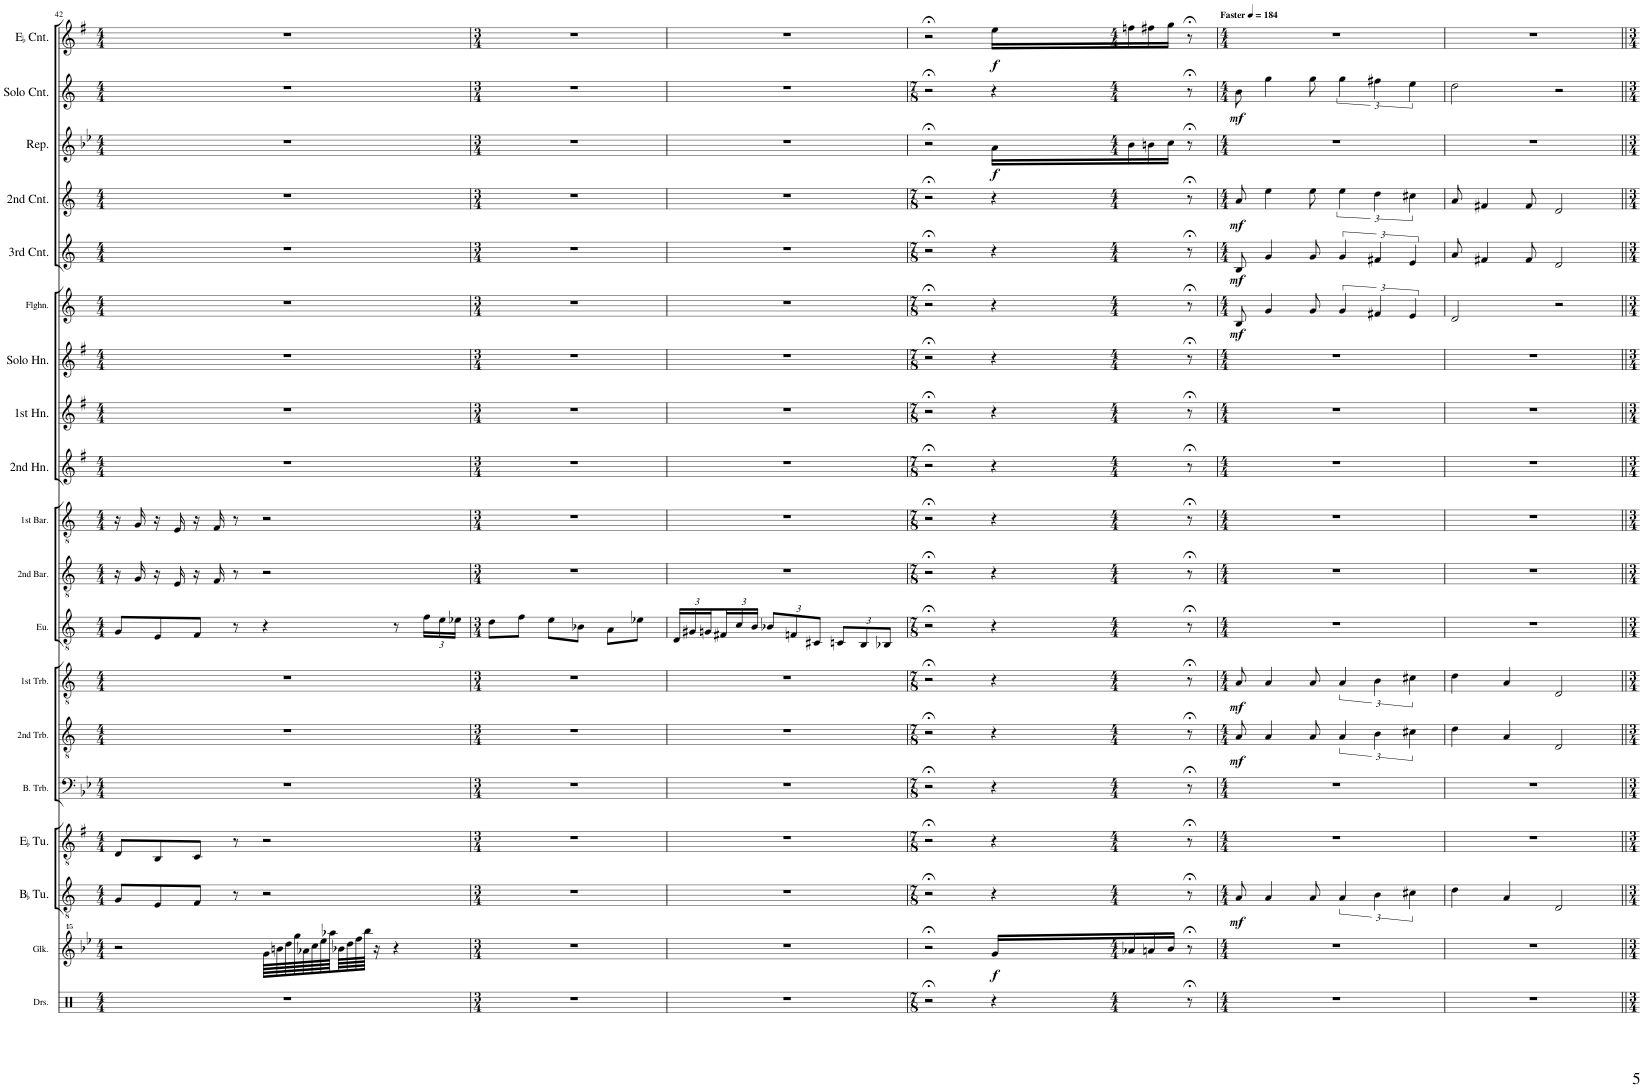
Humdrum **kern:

**kern	**kern	**dynam	**kern	**dynam	**kern	**kern	**kern	**dynam	**kern	**dynam	**kern	**kern	**kern	**kern	**kern	**kern	**kern	**dynam	**kern	**dynam	**kern	**dynam	**kern	**dynam	**kern	**dynam	**kern	**dynam
*part19	*part18	*part18	*part17	*part17	*part16	*part15	*part14	*part14	*part13	*part13	*part12	*part11	*part10	*part9	*part8	*part7	*part6	*part6	*part5	*part5	*part4	*part4	*part3	*part3	*part2	*part2	*part1	*part1
*staff19	*staff18	*staff18	*staff17	*staff17	*staff16	*staff15	*staff14	*staff14	*staff13	*staff13	*staff12	*staff11	*staff10	*staff9	*staff8	*staff7	*staff6	*staff6	*staff5	*staff5	*staff4	*staff4	*staff3	*staff3	*staff2	*staff2	*staff1	*staff1
*I"Drumset	*I"Glockenspiel	*	*I"BaccidentalFlat Tuba	*	*I"EaccidentalFlat Tuba	*I"Bass Trombone	*I"2nd Trombone	*	*I"1st Trombone	*	*I"Euphonium	*I"2nd Baritone	*I"1st Baritone	*I"2nd EaccidentalFlat Horn	*I"1st EaccidentalFlat Horn	*I"Solo EaccidentalFlat Horn	*I"Flugelhorn	*	*I"3rd BaccidentalFlat Cornet	*	*I"2nd BaccidentalFlat Cornet	*	*I"Repiano	*	*I"Solo BaccidentalFlat Cornet	*	*I"EaccidentalFlat Cornet	*
*I'Drs.	*I'Glk.	*	*I'BaccidentalFlat Tu.	*	*I'EaccidentalFlat Tu.	*I'B. Trb.	*I'2nd Trb.	*	*I'1st Trb.	*	*I'Eu.	*I'2nd Bar.	*I'1st Bar.	*I'2nd Hn.	*I'1st Hn.	*I'Solo Hn.	*I'Flghn.	*	*I'3rd Cnt.	*	*I'2nd Cnt.	*	*I'Rep.	*	*I'Solo Cnt.	*	*I'EaccidentalFlat Cnt.	*
!!LO:PB:g=z
*clefX	*clefG^^2	*	*clefGv2	*	*clefGv2	*clefF4	*clefGv2	*	*clefGv2	*	*clefGv2	*clefGv2	*clefGv2	*clefG2	*clefG2	*clefG2	*clefG2	*	*clefG2	*	*clefG2	*	*clefG2	*	*clefG2	*	*clefG2	*
*	*	*	*Trd8c14	*	*Trd5c9	*	*Trd1c2	*	*Trd1c2	*	*Trd1c2	*Trd1c2	*Trd1c2	*Trd5c9	*Trd5c9	*Trd5c9	*Trd1c2	*	*Trd1c2	*	*Trd1c2	*	*Trd1c2	*	*Trd1c2	*	*Trd-2c-3	*
*k[]	*k[b-e-]	*	*k[]	*	*k[f#]	*k[b-e-]	*k[]	*	*k[]	*	*k[]	*k[]	*k[]	*k[f#]	*k[f#]	*k[f#]	*k[]	*	*k[]	*	*k[]	*	*k[b-e-]	*	*k[]	*	*k[f#]	*
*M4/4	*M4/4	*	*M4/4	*	*M4/4	*M4/4	*M4/4	*	*M4/4	*	*M4/4	*M4/4	*M4/4	*M4/4	*M4/4	*M4/4	*M4/4	*	*M4/4	*	*M4/4	*	*M4/4	*	*M4/4	*	*M4/4	*
=42	=42	=42	=42	=42	=42	=42	=42	=42	=42	=42	=42	=42	=42	=42	=42	=42	=42	=42	=42	=42	=42	=42	=42	=42	=42	=42	=42	=42
1r	2r	.	8G/L	.	8D/L	1r	1r	.	1r	.	8G/L	16r	16r	1r	1r	1r	1r	.	1r	.	1r	.	1r	.	1r	.	1r	.
.	.	.	.	.	.	.	.	.	.	.	.	16G/	16G/	.	.	.	.	.	.	.	.	.	.	.	.	.	.	.
.	.	.	8E/	.	8BB/	.	.	.	.	.	8E/	16r	16r	.	.	.	.	.	.	.	.	.	.	.	.	.	.	.
.	.	.	.	.	.	.	.	.	.	.	.	16E/	16E/	.	.	.	.	.	.	.	.	.	.	.	.	.	.	.
.	.	.	8F/J	.	8C/J	.	.	.	.	.	8F/J	16r	16r	.	.	.	.	.	.	.	.	.	.	.	.	.	.	.
.	.	.	.	.	.	.	.	.	.	.	.	16F/	16F/	.	.	.	.	.	.	.	.	.	.	.	.	.	.	.
.	.	.	8r	.	8r	.	.	.	.	.	8r	8r	8r	.	.	.	.	.	.	.	.	.	.	.	.	.	.	.
.	64ggg\LLLL	.	2r	.	2r	.	.	.	.	.	4r	2r	2r	.	.	.	.	.	.	.	.	.	.	.	.	.	.	.
.	64bbbn\	.	.	.	.	.	.	.	.	.	.	.	.	.	.	.	.	.	.	.	.	.	.	.	.	.	.	.
.	64dddd\	.	.	.	.	.	.	.	.	.	.	.	.	.	.	.	.	.	.	.	.	.	.	.	.	.	.	.
.	64gggg\	.	.	.	.	.	.	.	.	.	.	.	.	.	.	.	.	.	.	.	.	.	.	.	.	.	.	.
.	64aaa-X\	.	.	.	.	.	.	.	.	.	.	.	.	.	.	.	.	.	.	.	.	.	.	.	.	.	.	.
.	64cccc\	.	.	.	.	.	.	.	.	.	.	.	.	.	.	.	.	.	.	.	.	.	.	.	.	.	.	.
.	64eeee-\	.	.	.	.	.	.	.	.	.	.	.	.	.	.	.	.	.	.	.	.	.	.	.	.	.	.	.
.	64aaaa-X\	.	.	.	.	.	.	.	.	.	.	.	.	.	.	.	.	.	.	.	.	.	.	.	.	.	.	.
.	64bbb-X\	.	.	.	.	.	.	.	.	.	.	.	.	.	.	.	.	.	.	.	.	.	.	.	.	.	.	.
.	64dddd\	.	.	.	.	.	.	.	.	.	.	.	.	.	.	.	.	.	.	.	.	.	.	.	.	.	.	.
.	64ffff\	.	.	.	.	.	.	.	.	.	.	.	.	.	.	.	.	.	.	.	.	.	.	.	.	.	.	.
.	64bbbb-\JJJJ	.	.	.	.	.	.	.	.	.	.	.	.	.	.	.	.	.	.	.	.	.	.	.	.	.	.	.
.	16r	.	.	.	.	.	.	.	.	.	.	.	.	.	.	.	.	.	.	.	.	.	.	.	.	.	.	.
.	4r	.	.	.	.	.	.	.	.	.	8r	.	.	.	.	.	.	.	.	.	.	.	.	.	.	.	.	.
*	*	*	*	*	*	*	*	*	*	*	*Xbrackettup	*	*	*	*	*	*	*	*	*	*	*	*	*	*	*	*	*
.	.	.	.	.	.	.	.	.	.	.	24f\LL	.	.	.	.	.	.	.	.	.	.	.	.	.	.	.	.	.
.	.	.	.	.	.	.	.	.	.	.	24e\	.	.	.	.	.	.	.	.	.	.	.	.	.	.	.	.	.
.	.	.	.	.	.	.	.	.	.	.	24e-X\JJ	.	.	.	.	.	.	.	.	.	.	.	.	.	.	.	.	.
=43	=43	=43	=43	=43	=43	=43	=43	=43	=43	=43	=43	=43	=43	=43	=43	=43	=43	=43	=43	=43	=43	=43	=43	=43	=43	=43	=43	=43
*M3/4	*M3/4	*	*M3/4	*	*M3/4	*M3/4	*M3/4	*	*M3/4	*	*M3/4	*M3/4	*M3/4	*M3/4	*M3/4	*M3/4	*M3/4	*	*M3/4	*	*M3/4	*	*M3/4	*	*M3/4	*	*M3/4	*
2.r	2.r	.	2.r	.	2.r	2.r	2.r	.	2.r	.	8d\L	2.r	2.r	2.r	2.r	2.r	2.r	.	2.r	.	2.r	.	2.r	.	2.r	.	2.r	.
.	.	.	.	.	.	.	.	.	.	.	8f\J	.	.	.	.	.	.	.	.	.	.	.	.	.	.	.	.	.
.	.	.	.	.	.	.	.	.	.	.	8e\L	.	.	.	.	.	.	.	.	.	.	.	.	.	.	.	.	.
.	.	.	.	.	.	.	.	.	.	.	8B-X\J	.	.	.	.	.	.	.	.	.	.	.	.	.	.	.	.	.
.	.	.	.	.	.	.	.	.	.	.	8A\L	.	.	.	.	.	.	.	.	.	.	.	.	.	.	.	.	.
.	.	.	.	.	.	.	.	.	.	.	8e-X\J	.	.	.	.	.	.	.	.	.	.	.	.	.	.	.	.	.
=44	=44	=44	=44	=44	=44	=44	=44	=44	=44	=44	=44	=44	=44	=44	=44	=44	=44	=44	=44	=44	=44	=44	=44	=44	=44	=44	=44	=44
2.r	2.r	.	2.r	.	2.r	2.r	2.r	.	2.r	.	24D/LL	2.r	2.r	2.r	2.r	2.r	2.r	.	2.r	.	2.r	.	2.r	.	2.r	.	2.r	.
.	.	.	.	.	.	.	.	.	.	.	24G#X/	.	.	.	.	.	.	.	.	.	.	.	.	.	.	.	.	.
.	.	.	.	.	.	.	.	.	.	.	24Gn/	.	.	.	.	.	.	.	.	.	.	.	.	.	.	.	.	.
.	.	.	.	.	.	.	.	.	.	.	24F#X/	.	.	.	.	.	.	.	.	.	.	.	.	.	.	.	.	.
.	.	.	.	.	.	.	.	.	.	.	24c/	.	.	.	.	.	.	.	.	.	.	.	.	.	.	.	.	.
.	.	.	.	.	.	.	.	.	.	.	24B/JJ	.	.	.	.	.	.	.	.	.	.	.	.	.	.	.	.	.
.	.	.	.	.	.	.	.	.	.	.	12B-X/L	.	.	.	.	.	.	.	.	.	.	.	.	.	.	.	.	.
.	.	.	.	.	.	.	.	.	.	.	12Fn/	.	.	.	.	.	.	.	.	.	.	.	.	.	.	.	.	.
.	.	.	.	.	.	.	.	.	.	.	12C#X/J	.	.	.	.	.	.	.	.	.	.	.	.	.	.	.	.	.
.	.	.	.	.	.	.	.	.	.	.	12Cn/L	.	.	.	.	.	.	.	.	.	.	.	.	.	.	.	.	.
.	.	.	.	.	.	.	.	.	.	.	12BB/	.	.	.	.	.	.	.	.	.	.	.	.	.	.	.	.	.
.	.	.	.	.	.	.	.	.	.	.	12BB-X/J	.	.	.	.	.	.	.	.	.	.	.	.	.	.	.	.	.
=45	=45	=45	=45	=45	=45	=45	=45	=45	=45	=45	=45	=45	=45	=45	=45	=45	=45	=45	=45	=45	=45	=45	=45	=45	=45	=45	=45	=45
*M7/8	*	*	*M7/8	*	*M7/8	*M7/8	*M7/8	*	*M7/8	*	*M7/8	*M7/8	*M7/8	*M7/8	*M7/8	*M7/8	*M7/8	*	*M7/8	*	*M7/8	*	*	*	*M7/8	*	*	*
2r;<	2r;<	.	2r;<	.	2r;<	2r;<	2r;<	.	2r;<	.	2r;<	2r;<	2r;<	2r;<	2r;<	2r;<	2r;<	.	2r;<	.	2r;<	.	2r;<	.	2r;<	.	2r;<	.
!	!	!LO:DY:b	!	!	!	!	!	!	!	!	!	!	!	!	!	!	!	!	!	!	!	!	!	!LO:DY:b	!	!	!	!LO:DY:b
4r	16ggg/LL	f	4r	.	4r	4r	4r	.	4r	.	4r	4r	4r	4r	4r	4r	4r	.	4r	.	4r	.	16a\LL	f	4r	.	16ee\LL	f
.	16aaa-X/	.	.	.	.	.	.	.	.	.	.	.	.	.	.	.	.	.	.	.	.	.	16b-\	.	.	.	16ffn\	.
.	16aaan/	.	.	.	.	.	.	.	.	.	.	.	.	.	.	.	.	.	.	.	.	.	16bn\	.	.	.	16ff#X\	.
.	16bbb-/JJ	.	.	.	.	.	.	.	.	.	.	.	.	.	.	.	.	.	.	.	.	.	16cc\JJ	.	.	.	16gg\JJ	.
8r;<	8r;<	.	8r;<	.	8r;<	8r;<	8r;<	.	8r;<	.	8r;<	8r;<	8r;<	8r;<	8r;<	8r;<	8r;<	.	8r;<	.	8r;<	.	8r;<	.	8r;<	.	8r;<	.
=46	=46	=46	=46	=46	=46	=46	=46	=46	=46	=46	=46	=46	=46	=46	=46	=46	=46	=46	=46	=46	=46	=46	=46	=46	=46	=46	=46	=46
*M4/4	*M4/4	*	*M4/4	*	*M4/4	*M4/4	*M4/4	*	*M4/4	*	*M4/4	*M4/4	*M4/4	*M4/4	*M4/4	*M4/4	*M4/4	*	*M4/4	*	*M4/4	*	*M4/4	*	*M4/4	*	*M4/4	*
*	*	*	*	*	*	*	*	*	*	*	*	*	*	*	*	*	*	*	*	*	*	*	*	*	*	*	*MM184	*
!	!	!	!	!	!	!	!	!	!	!	!	!	!	!	!	!	!	!	!	!	!	!	!	!	!	!	!LO:TX:a:B:t=Faster	!
!	!	!	!	!LO:DY:b	!	!	!	!LO:DY:b	!	!LO:DY:b	!	!	!	!	!	!	!	!LO:DY:b	!	!LO:DY:b	!	!LO:DY:b	!	!	!	!LO:DY:b	!	!
1r	1r	.	8A/	mf	1r	1r	8A/	mf	8A/	mf	1r	1r	1r	1r	1r	1r	8B/	mf	8B/	mf	8a/	mf	1r	.	8b\	mf	1r	.
.	.	.	4A/	.	.	.	4A/	.	4A/	.	.	.	.	.	.	.	4g/	.	4g/	.	4ee\	.	.	.	4gg\	.	.	.
.	.	.	8A/	.	.	.	8A/	.	8A/	.	.	.	.	.	.	.	8g/	.	8g/	.	8ee\	.	.	.	8gg\	.	.	.
.	.	.	6A/	.	.	.	6A/	.	6A/	.	.	.	.	.	.	.	6g/	.	6g/	.	6ee\	.	.	.	6gg\	.	.	.
.	.	.	6B\	.	.	.	6B\	.	6B\	.	.	.	.	.	.	.	6f#X/	.	6f#X/	.	6dd\	.	.	.	6ff#X\	.	.	.
.	.	.	6c#X\	.	.	.	6c#X\	.	6c#X\	.	.	.	.	.	.	.	6e/	.	6e/	.	6cc#X\	.	.	.	6ee\	.	.	.
=47	=47	=47	=47	=47	=47	=47	=47	=47	=47	=47	=47	=47	=47	=47	=47	=47	=47	=47	=47	=47	=47	=47	=47	=47	=47	=47	=47	=47
1r	1r	.	4d\	.	1r	1r	4d\	.	4d\	.	1r	1r	1r	1r	1r	1r	2d/	.	8a/	.	8a/	.	1r	.	2dd\	.	1r	.
.	.	.	.	.	.	.	.	.	.	.	.	.	.	.	.	.	.	.	4f#X/	.	4f#X/	.	.	.	.	.	.	.
.	.	.	4A/	.	.	.	4A/	.	4A/	.	.	.	.	.	.	.	.	.	.	.	.	.	.	.	.	.	.	.
.	.	.	.	.	.	.	.	.	.	.	.	.	.	.	.	.	.	.	8f#/	.	8f#/	.	.	.	.	.	.	.
.	.	.	2D/	.	.	.	2D/	.	2D/	.	.	.	.	.	.	.	2r	.	2d/	.	2d/	.	.	.	2r	.	.	.
=||	=||	=||	=||	=||	=||	=||	=||	=||	=||	=||	=||	=||	=||	=||	=||	=||	=||	=||	=||	=||	=||	=||	=||	=||	=||	=||	=||	=||
*-	*-	*-	*-	*-	*-	*-	*-	*-	*-	*-	*-	*-	*-	*-	*-	*-	*-	*-	*-	*-	*-	*-	*-	*-	*-	*-	*-	*-
